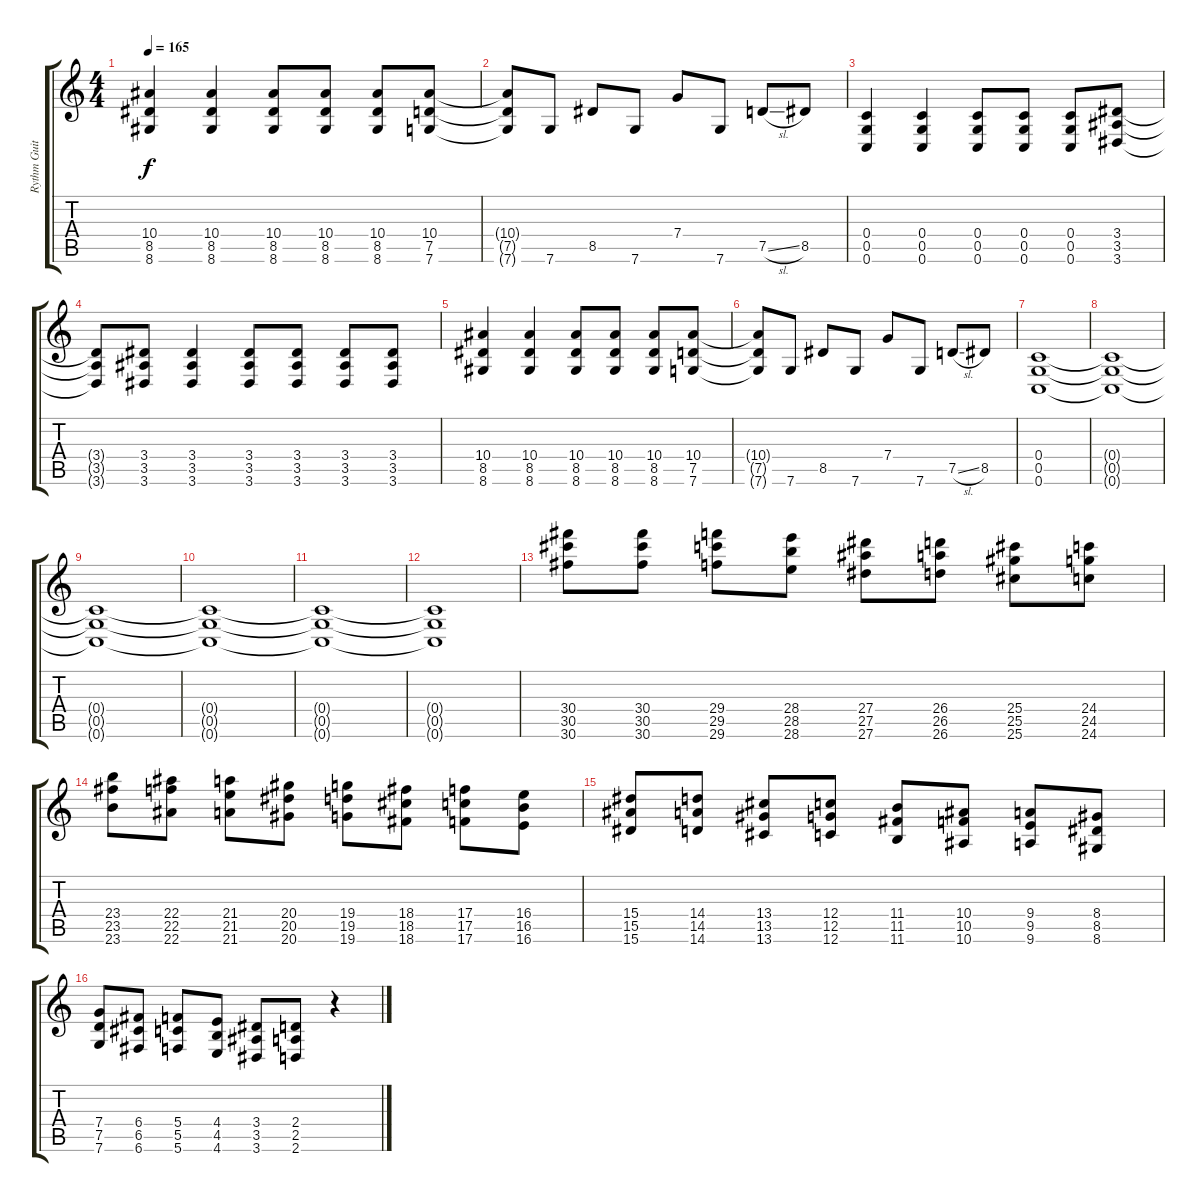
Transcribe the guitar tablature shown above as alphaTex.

\track ("Rythm Guitar #1" "Rythm Guit") {instrument distortionguitar}
\staff {score tabs}
\tuning (D4 A3 F3 C3 G2 C2) {hide}
\ts (4 4)
\tempo 165
\clef g2
\ks c
(10.4 8.5 8.6).4{dy f} (10.4 8.5 8.6).4 (10.4 8.5 8.6).8 (10.4 8.5 8.6).8 (10.4 8.5 8.6).8 (10.4 7.5 7.6).8 |
(10.4{t} 7.5{t} 7.6{t}).8 7.6.8 8.5.8 7.6.8 7.4.8 7.6.8 7.5{sl}.8 8.5.8 |
(0.4 0.5 0.6).4 (0.4 0.5 0.6).4 (0.4 0.5 0.6).8 (0.4 0.5 0.6).8 (0.4 0.5 0.6).8 (3.4 3.5 3.6).8 |
(3.4{t} 3.5{t} 3.6{t}).8 (3.4 3.5 3.6).8 (3.4 3.5 3.6).4 (3.4 3.5 3.6).8 (3.4 3.5 3.6).8 (3.4 3.5 3.6).8 (3.4 3.5 3.6).8 |
(10.4 8.5 8.6).4 (10.4 8.5 8.6).4 (10.4 8.5 8.6).8 (10.4 8.5 8.6).8 (10.4 8.5 8.6).8 (10.4 7.5 7.6).8 |
(10.4{t} 7.5{t} 7.6{t}).8 7.6.8 8.5.8 7.6.8 7.4.8 7.6.8 7.5{sl}.8 8.5.8 |
(0.4 0.5 0.6).1 |
(0.4{t} 0.5{t} 0.6{t}).1 |
(0.4{t} 0.5{t} 0.6{t}).1 |
(0.4{t} 0.5{t} 0.6{t}).1 |
(0.4{t} 0.5{t} 0.6{t}).1 |
(0.4{t} 0.5{t} 0.6{t}).1 |
(30.4 30.5 30.6).8{instrument guitarfretnoise} (30.4 30.5 30.6).8 (29.4 29.5 29.6).8 (28.4 28.5 28.6).8 (27.4 27.5 27.6).8 (26.4 26.5 26.6).8 (25.4 25.5 25.6).8 (24.4 24.5 24.6).8 |
(23.4 23.5 23.6).8 (22.4 22.5 22.6).8 (21.4 21.5 21.6).8 (20.4 20.5 20.6).8 (19.4 19.5 19.6).8 (18.4 18.5 18.6).8 (17.4 17.5 17.6).8 (16.4 16.5 16.6).8 |
(15.4 15.5 15.6).8 (14.4 14.5 14.6).8 (13.4 13.5 13.6).8 (12.4 12.5 12.6).8 (11.4 11.5 11.6).8 (10.4 10.5 10.6).8 (9.4 9.5 9.6).8 (8.4 8.5 8.6).8 |
(7.4 7.5 7.6).8 (6.4 6.5 6.6).8 (5.4 5.5 5.6).8 (4.4 4.5 4.6).8 (3.4 3.5 3.6).8 (2.4 2.5 2.6).8 r.4
